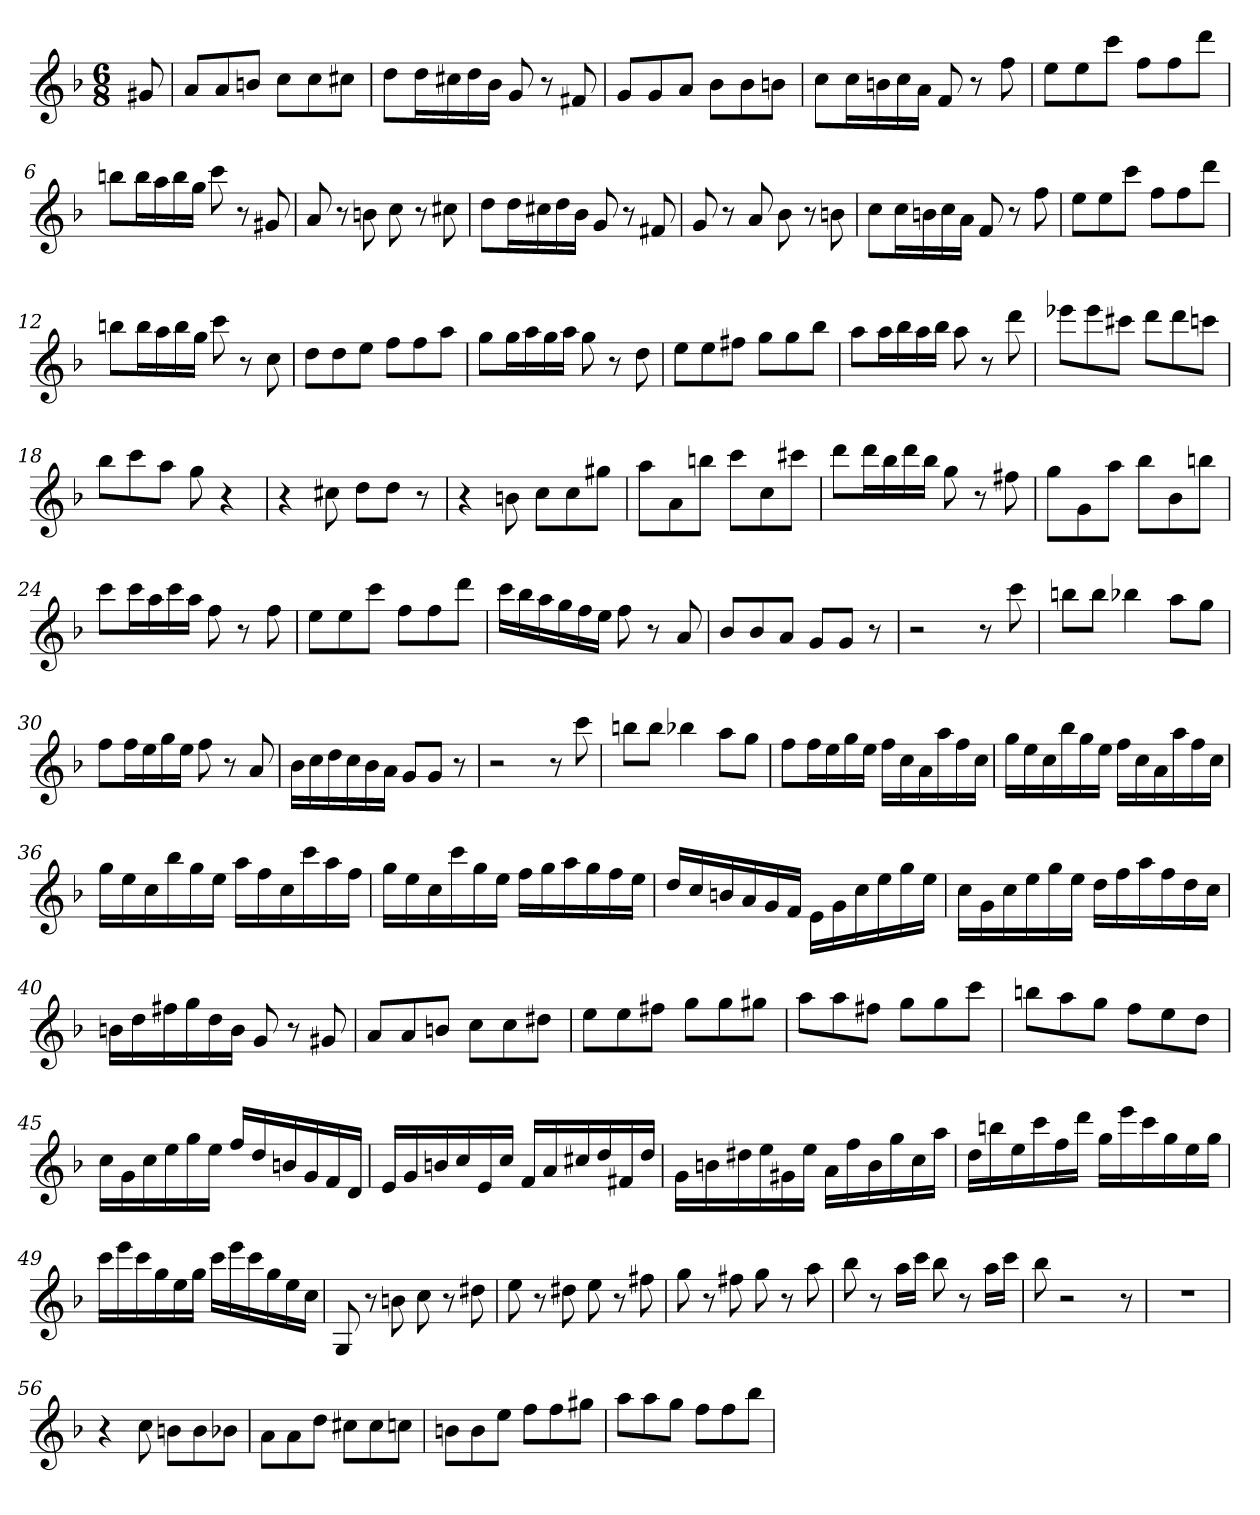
**kern
*part1
*staff1
*k[b-]
*F:
*M6/8
=
8g#X
=1
8aL
8a
8bnJ
8ccL
8cc
8cc#XJ
=2
8ddL
16ddL
16cc#X
16dd
16b-JJ
8g
8r
8f#X
=3
8gL
8g
8aJ
8b-L
8b-
8bnJ
=4
8ccL
16ccL
16bn
16cc
16aJJ
8f
8r
8ff
=5
8eeL
8ee
8cccJ
8ffL
8ff
8dddJ
=6
8bbnL
16bbL
16aa
16bb
16ggJJ
8ccc
8r
8g#X
=7
8a
8r
8bn
8cc
8r
8cc#X
=8
8ddL
16ddL
16cc#X
16dd
16b-JJ
8g
8r
8f#X
=9
8g
8r
8a
8b-
8r
8bn
=10
8ccL
16ccL
16bn
16cc
16aJJ
8f
8r
8ff
=11
8eeL
8ee
8cccJ
8ffL
8ff
8dddJ
=12
8bbnL
16bbL
16aa
16bb
16ggJJ
8ccc
8r
8cc
=13
8ddL
8dd
8eeJ
8ffL
8ff
8aaJ
=14
8ggL
16ggL
16aa
16gg
16aaJJ
8gg
8r
8dd
=15
8eeL
8ee
8ff#XJ
8ggL
8gg
8bb-J
=16
8aaL
16aaL
16bb-
16aa
16bb-JJ
8aa
8r
8ddd
=17
8eee-XL
8eee-
8ccc#XJ
8dddL
8ddd
8cccnJ
=18
8bb-L
8ccc
8aaJ
8gg
4r
=19
4r
8cc#X
8ddL
8ddJ
8r
=20
4r
8bn
8ccL
8cc
8gg#XJ
=21
8aaL
8a
8bbnJ
8cccL
8cc
8ccc#XJ
=22
8dddL
16dddL
16bb-
16ddd
16bb-JJ
8gg
8r
8ff#X
=23
8ggL
8g
8aaJ
8bb-L
8b-
8bbnJ
=24
8cccL
16cccL
16aa
16ccc
16aaJJ
8ff
8r
8ff
=25
8eeL
8ee
8cccJ
8ffL
8ff
8dddJ
=26
16cccLL
16bb-
16aa
16gg
16ff
16eeJJ
8ff
8r
8a
=27
8b-L
8b-
8aJ
8gL
8gJ
8r
=28
2r
8r
8ccc
=29
8bbnL
8bbJ
4bb-X
8aaL
8ggJ
=30
8ffL
16ffL
16ee
16gg
16eeJJ
8ff
8r
8a
=31
16b-LL
16cc
16dd
16cc
16b-
16aJJ
8gL
8gJ
8r
=32
2r
8r
8ccc
=33
8bbnL
8bbJ
4bb-X
8aaL
8ggJ
=34
8ffL
16ffL
16ee
16gg
16eeJJ
16ffLL
16cc
16a
16aa
16ff
16ccJJ
=35
16ggLL
16ee
16cc
16bb-
16gg
16eeJJ
16ffLL
16cc
16a
16aa
16ff
16ccJJ
=36
16ggLL
16ee
16cc
16bb-
16gg
16eeJJ
16aaLL
16ff
16cc
16ccc
16aa
16ffJJ
=37
16ggLL
16ee
16cc
16ccc
16gg
16eeJJ
16ffLL
16gg
16aa
16gg
16ff
16eeJJ
=38
16ddLL
16cc
16bn
16a
16g
16fJJ
16eLL
16g
16cc
16ee
16gg
16eeJJ
=39
16ccLL
16g
16cc
16ee
16gg
16eeJJ
16ddLL
16ff
16aa
16ff
16dd
16ccJJ
=40
16bnLL
16dd
16ff#X
16gg
16dd
16bJJ
8g
8r
8g#X
=41
8aL
8a
8bnJ
8ccL
8cc
8dd#XJ
=42
8eeL
8ee
8ff#XJ
8ggL
8gg
8gg#XJ
=43
8aaL
8aa
8ff#XJ
8ggL
8gg
8cccJ
=44
8bbnL
8aa
8ggJ
8ffL
8ee
8ddJ
=45
16ccLL
16g
16cc
16ee
16gg
16eeJJ
16ffLL
16dd
16bn
16g
16f
16dJJ
=46
16eLL
16g
16bn
16cc
16e
16ccJJ
16fLL
16a
16cc#X
16dd
16f#X
16ddJJ
=47
16gLL
16bn
16dd#X
16ee
16g#X
16eeJJ
16aLL
16ff
16b
16gg
16cc
16aaJJ
=48
16ddLL
16bbn
16ee
16ccc
16ff
16dddJJ
16ggLL
16eee
16ccc
16gg
16ee
16ggJJ
=49
16cccLL
16eee
16ccc
16gg
16ee
16ggJJ
16cccLL
16eee
16ccc
16gg
16ee
16ccJJ
=50
8G
8r
8bn
8cc
8r
8dd#X
=51
8ee
8r
8dd#X
8ee
8r
8ff#X
=52
8gg
8r
8ff#X
8gg
8r
8aa
=53
8bb-
8r
16aaLL
16cccJJ
8bb-
8r
16aaLL
16cccJJ
=54
8bb-
2r
8r
=55
2.r
=56
4r
8cc
8bnL
8b
8b-XJ
=57
8aL
8a
8ddJ
8cc#XL
8cc#
8ccnJ
=58
8bnL
8b
8eeJ
8ffL
8ff
8gg#XJ
=59
8aaL
8aa
8ggJ
8ffL
8ff
8bb-J
=
*-
